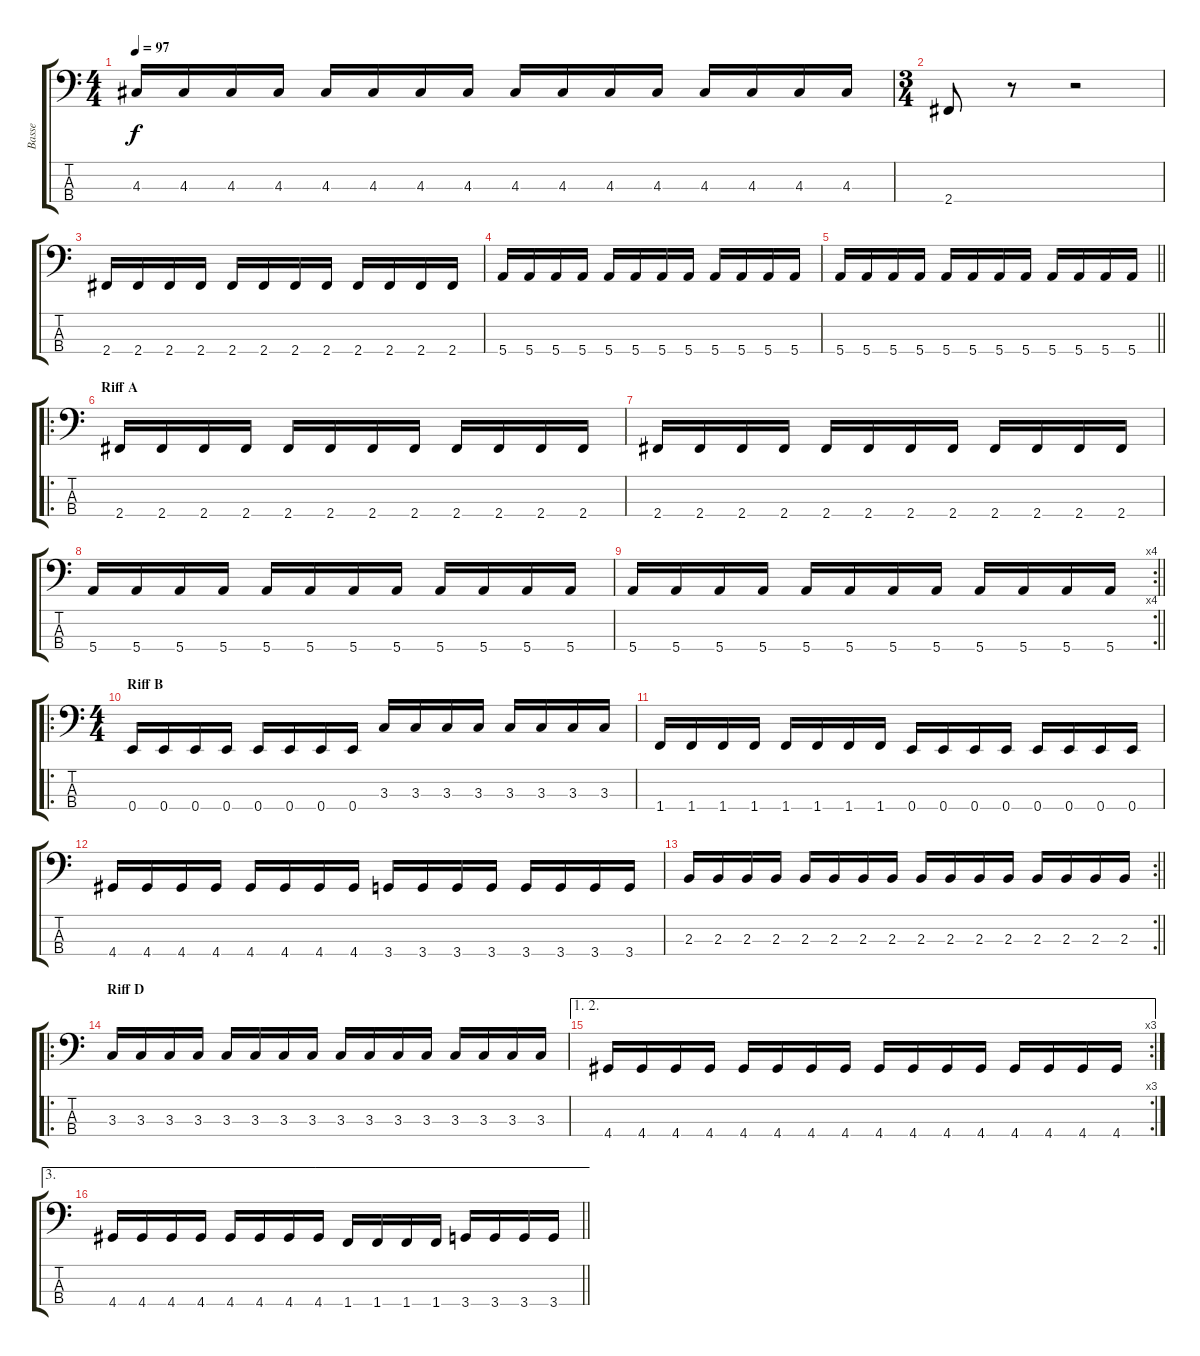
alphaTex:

\track ("Basse" "Basse") {instrument electricbassfinger}
\staff {score tabs}
\tuning (G2 D2 A1 E1) {hide}
\ts (4 4)
\tempo 97
\clef f4
\ks c
4.3.16{dy f} 4.3.16 4.3.16 4.3.16 4.3.16 4.3.16 4.3.16 4.3.16 4.3.16 4.3.16 4.3.16 4.3.16 4.3.16 4.3.16 4.3.16 4.3.16 |
\ts (3 4)
2.4.8 r.8 r.2 |
2.4.16 2.4.16 2.4.16 2.4.16 2.4.16 2.4.16 2.4.16 2.4.16 2.4.16 2.4.16 2.4.16 2.4.16 |
5.4.16 5.4.16 5.4.16 5.4.16 5.4.16 5.4.16 5.4.16 5.4.16 5.4.16 5.4.16 5.4.16 5.4.16 |
\barLineRight lightlight
5.4.16 5.4.16 5.4.16 5.4.16 5.4.16 5.4.16 5.4.16 5.4.16 5.4.16 5.4.16 5.4.16 5.4.16 |
\ro
\section ("" "Riff A")
2.4.16 2.4.16 2.4.16 2.4.16 2.4.16 2.4.16 2.4.16 2.4.16 2.4.16 2.4.16 2.4.16 2.4.16 |
2.4.16 2.4.16 2.4.16 2.4.16 2.4.16 2.4.16 2.4.16 2.4.16 2.4.16 2.4.16 2.4.16 2.4.16 |
5.4.16 5.4.16 5.4.16 5.4.16 5.4.16 5.4.16 5.4.16 5.4.16 5.4.16 5.4.16 5.4.16 5.4.16 |
\rc 4
\barLineRight lightlight
5.4.16 5.4.16 5.4.16 5.4.16 5.4.16 5.4.16 5.4.16 5.4.16 5.4.16 5.4.16 5.4.16 5.4.16 |
\ro
\ts (4 4)
\section ("" "Riff B")
0.4.16 0.4.16 0.4.16 0.4.16 0.4.16 0.4.16 0.4.16 0.4.16 3.3.16 3.3.16 3.3.16 3.3.16 3.3.16 3.3.16 3.3.16 3.3.16 |
1.4.16 1.4.16 1.4.16 1.4.16 1.4.16 1.4.16 1.4.16 1.4.16 0.4.16 0.4.16 0.4.16 0.4.16 0.4.16 0.4.16 0.4.16 0.4.16 |
4.4.16 4.4.16 4.4.16 4.4.16 4.4.16 4.4.16 4.4.16 4.4.16 3.4.16 3.4.16 3.4.16 3.4.16 3.4.16 3.4.16 3.4.16 3.4.16 |
\rc 2
\barLineRight lightlight
2.3.16 2.3.16 2.3.16 2.3.16 2.3.16 2.3.16 2.3.16 2.3.16 2.3.16 2.3.16 2.3.16 2.3.16 2.3.16 2.3.16 2.3.16 2.3.16 |
\ro
\section ("" "Riff D")
3.3.16 3.3.16 3.3.16 3.3.16 3.3.16 3.3.16 3.3.16 3.3.16 3.3.16 3.3.16 3.3.16 3.3.16 3.3.16 3.3.16 3.3.16 3.3.16 |
\ae (1 2)
\rc 3
4.4.16 4.4.16 4.4.16 4.4.16 4.4.16 4.4.16 4.4.16 4.4.16 4.4.16 4.4.16 4.4.16 4.4.16 4.4.16 4.4.16 4.4.16 4.4.16 |
\ae 3
\barLineRight lightlight
4.4.16 4.4.16 4.4.16 4.4.16 4.4.16 4.4.16 4.4.16 4.4.16 1.4.16 1.4.16 1.4.16 1.4.16 3.4.16 3.4.16 3.4.16 3.4.16
